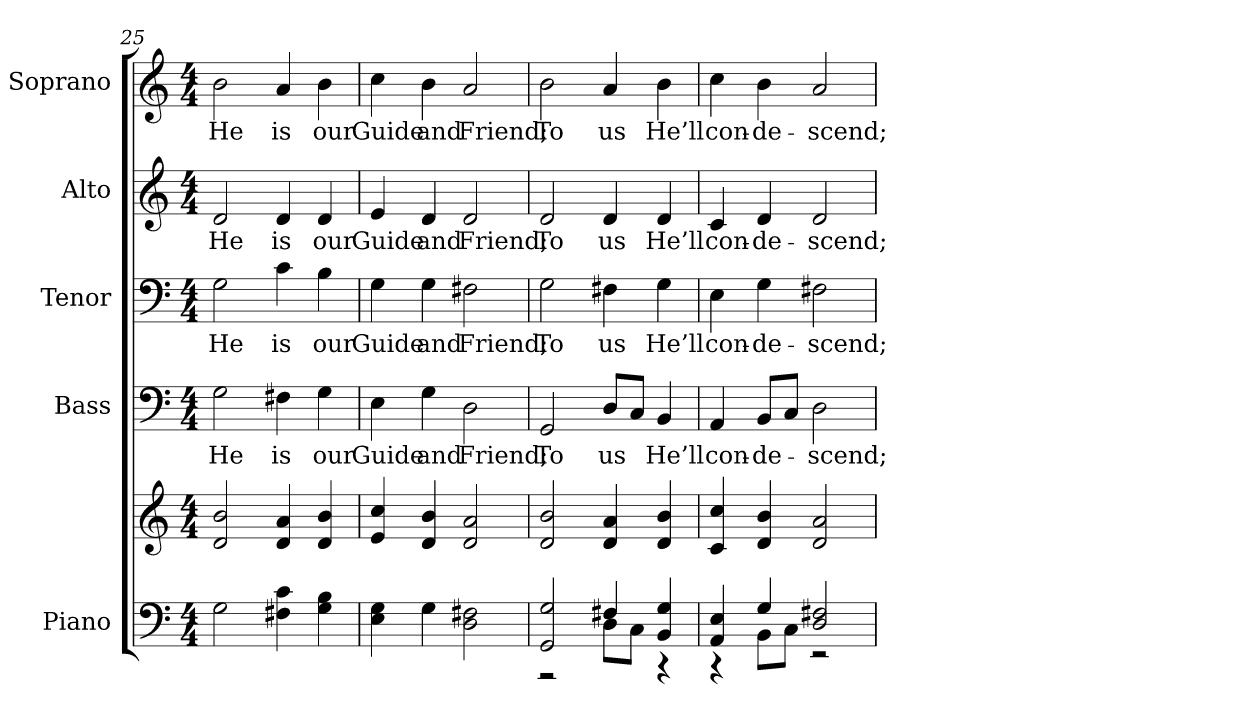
**kern	**kern	**kern	**text	**kern	**text	**kern	**text	**kern	**text
*part5	*part5	*part4	*part4	*part3	*part3	*part2	*part2	*part1	*part1
*staff6	*staff5	*staff4	*staff4	*staff3	*staff3	*staff2	*staff2	*staff1	*staff1
*I"Piano	*	*I"Bass	*	*I"Tenor	*	*I"Alto	*	*I"Soprano	*
*I'Pno.	*	*I'B.	*	*I'T.	*	*I'A.	*	*I'S.	*
!!LO:PB:g=z
*clefF4	*clefG2	*clefF4	*	*clefF4	*	*clefG2	*	*clefG2	*
*k[]	*k[]	*k[]	*	*k[]	*	*k[]	*	*k[]	*
*C:	*C:	*C:	*	*C:	*	*C:	*	*C:	*
*M4/4	*M4/4	*M4/4	*	*M4/4	*	*M4/4	*	*M4/4	*
=25	=25	=25	=25	=25	=25	=25	=25	=25	=25
!	!	!	!LO:LY:b:color=#000000	!	!	!	!	!	!
!	!	!	!	!	!LO:LY:b:color=#000000	!	!	!	!
!	!	!	!	!	!	!	!LO:LY:b:color=#000000	!	!
!	!	!	!	!	!	!	!	!	!LO:LY:b:color=#000000
2Gi\	2di/ 2bi	2Gi\	He	2Gi\	He	2di/	He	2bi\	He
!	!	!	!LO:LY:b:color=#000000	!	!	!	!	!	!
!	!	!	!	!	!LO:LY:b:color=#000000	!	!	!	!
!	!	!	!	!	!	!	!LO:LY:b:color=#000000	!	!
!	!	!	!	!	!	!	!	!	!LO:LY:b:color=#000000
4F#Xi\ 4ci	4di/ 4ai	4F#Xi\	is	4ci\	is	4di/	is	4ai/	is
!	!	!	!LO:LY:b:color=#000000	!	!	!	!	!	!
!	!	!	!	!	!LO:LY:b:color=#000000	!	!	!	!
!	!	!	!	!	!	!	!LO:LY:b:color=#000000	!	!
!	!	!	!	!	!	!	!	!	!LO:LY:b:color=#000000
4Gi\ 4Bi	4di/ 4bi	4Gi\	our	4Bi\	our	4di/	our	4bi\	our
=26	=26	=26	=26	=26	=26	=26	=26	=26	=26
!	!	!	!LO:LY:b:color=#000000	!	!	!	!	!	!
!	!	!	!	!	!LO:LY:b:color=#000000	!	!	!	!
!	!	!	!	!	!	!	!LO:LY:b:color=#000000	!	!
!	!	!	!	!	!	!	!	!	!LO:LY:b:color=#000000
4Ei\ 4Gi	4ei/ 4cci	4Ei\	Guide	4Gi\	Guide	4ei/	Guide	4cci\	Guide
!	!	!	!LO:LY:b:color=#000000	!	!	!	!	!	!
!	!	!	!	!	!LO:LY:b:color=#000000	!	!	!	!
!	!	!	!	!	!	!	!LO:LY:b:color=#000000	!	!
!	!	!	!	!	!	!	!	!	!LO:LY:b:color=#000000
4Gi\	4di/ 4bi	4Gi\	and	4Gi\	and	4di/	and	4bi\	and
!	!	!	!LO:LY:b:color=#000000	!	!	!	!	!	!
!	!	!	!	!	!LO:LY:b:color=#000000	!	!	!	!
!	!	!	!	!	!	!	!LO:LY:b:color=#000000	!	!
!	!	!	!	!	!	!	!	!	!LO:LY:b:color=#000000
2Di\ 2F#Xi	2di/ 2ai	2Di\	Friend;	2F#Xi\	Friend;	2di/	Friend;	2ai/	Friend;
=27	=27	=27	=27	=27	=27	=27	=27	=27	=27
*^	*	*	*	*	*	*	*	*	*
!	!	!	!	!LO:LY:b:color=#000000	!	!	!	!	!	!
!	!	!	!	!	!	!LO:LY:b:color=#000000	!	!	!	!
!	!	!	!	!	!	!	!	!LO:LY:b:color=#000000	!	!
!	!	!	!	!	!	!	!	!	!	!LO:LY:b:color=#000000
2GGi/ 2Gi	2r	2di/ 2bi	2GGi/	To	2Gi\	To	2di/	To	2bi\	To
!	!	!	!	!LO:LY:b:color=#000000	!	!	!	!	!	!
!	!	!	!	!	!	!LO:LY:b:color=#000000	!	!	!	!
!	!	!	!	!	!	!	!	!LO:LY:b:color=#000000	!	!
!	!	!	!	!	!	!	!	!	!	!LO:LY:b:color=#000000
4F#Xi/	8Di\L	4di/ 4ai	8Di/L	us	4F#Xi\	us	4di/	us	4ai/	us
.	8Ci\J	.	8Ci/J	.	.	.	.	.	.	.
!	!	!	!	!LO:LY:b:color=#000000	!	!	!	!	!	!
!	!	!	!	!	!	!LO:LY:b:color=#000000	!	!	!	!
!	!	!	!	!	!	!	!	!LO:LY:b:color=#000000	!	!
!	!	!	!	!	!	!	!	!	!	!LO:LY:b:color=#000000
4BBi/ 4Gi	4r	4di/ 4bi	4BBi/	He’ll	4Gi\	He’ll	4di/	He’ll	4bi\	He’ll
!!LO:PB:g=z
=28	=28	=28	=28	=28	=28	=28	=28	=28	=28	=28
!	!	!	!	!LO:LY:b:color=#000000	!	!	!	!	!	!
!	!	!	!	!	!	!LO:LY:b:color=#000000	!	!	!	!
!	!	!	!	!	!	!	!	!LO:LY:b:color=#000000	!	!
!	!	!	!	!	!	!	!	!	!	!LO:LY:b:color=#000000
4AAi/ 4Ei	4r	4ci/ 4cci	4AAi/	con-	4Ei\	con-	4ci/	con-	4cci\	con-
!	!	!	!	!LO:LY:b:color=#000000	!	!	!	!	!	!
!	!	!	!	!	!	!LO:LY:b:color=#000000	!	!	!	!
!	!	!	!	!	!	!	!	!LO:LY:b:color=#000000	!	!
!	!	!	!	!	!	!	!	!	!	!LO:LY:b:color=#000000
4Gi/	8BBi\L	4di/ 4bi	8BBi/L	-de-	4Gi\	-de-	4di/	-de-	4bi\	-de-
.	8Ci\J	.	8Ci/J	.	.	.	.	.	.	.
!	!	!	!	!LO:LY:b:color=#000000	!	!	!	!	!	!
!	!	!	!	!	!	!LO:LY:b:color=#000000	!	!	!	!
!	!	!	!	!	!	!	!	!LO:LY:b:color=#000000	!	!
!	!	!	!	!	!	!	!	!	!	!LO:LY:b:color=#000000
2Di/ 2F#Xi	2r	2di/ 2ai	2Di\	-scend;	2F#Xi\	-scend;	2di/	-scend;	2ai/	-scend;
*v	*v	*	*	*	*	*	*	*	*	*
=	=	=	=	=	=	=	=	=	=
*-	*-	*-	*-	*-	*-	*-	*-	*-	*-
